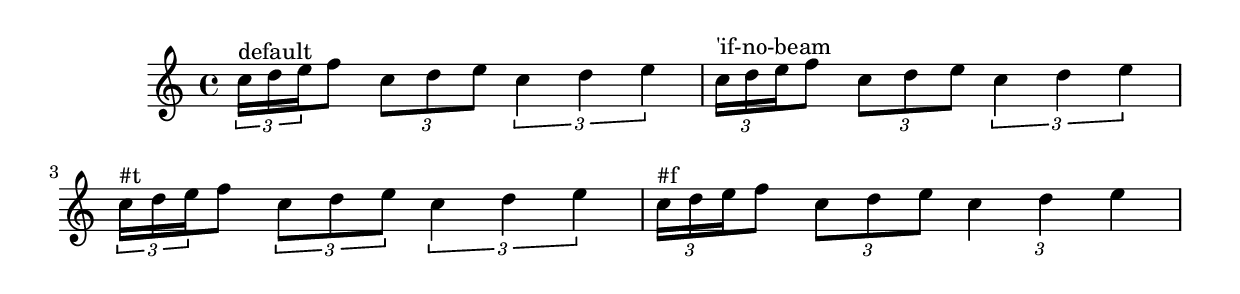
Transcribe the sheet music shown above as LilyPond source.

%% DO NOT EDIT this file manually; it is automatically
%% generated from LSR http://lsr.dsi.unimi.it
%% Make any changes in LSR itself, or in Documentation/snippets/new/ ,
%% and then run scripts/auxiliar/makelsr.py
%%
%% This file is in the public domain.
\version "2.14.0"

\header {
  lsrtags = "rhythms, tweaks-and-overrides"

%% Translation of GIT committish: 70f5f30161f7b804a681cd080274bfcdc9f4fe8c

  texidoces = "
El comportamiento predeterminado de la visibilidad de los corchetes de
grupo de valoración especial es imprimir el corchete a no ser que haya
una barra de la misma longitud que el grupo especial.  Para controlar
la visibilidad de los corchetes de grupo, establezca la propiedad
@code{'bracket-visibility} a @code{#t} (imprimir el corchete siempre),
@code{#f} (no imprimirlo nunca) o @code{'if-no-beam} (imprimir el
corchete solamente si no hay barra).

"

  doctitlees = "Controlar la visibilidad de los corchetes de grupo especial"

%% Translation of GIT committish: 190a067275167c6dc9dd0afef683d14d392b7033

  texidocfr = "
Selon la tradition, les crochets indicateurs de nolet sont toujours
imprimés sauf dans le cas où ils seraient de la même longuer qu'une
ligature.  LilyPond permet, au travers de la propriété
@code{'bracket-visibility}, de contôler précisément leur
affichage@tie{}: déterminée à @code{#t}, ils seront toujours
imprimés@tie{}; @code{#f} permet de ne jamais les imprimer, et
@code{'if-no-beam} les imprimera en l'absence de ligature.

"
  doctitlefr = "Contrôle de l'impression des crochets de nolet"


  texidoc = "
The default behavior of tuplet-bracket visibility is to print a bracket
unless there is a beam of the same length as the tuplet. To control the
visibility of tuplet brackets, set the property
@code{'bracket-visibility} to either @code{#t} (always print a
bracket), @code{#f} (never print a bracket) or @code{'if-no-beam}
(only print a bracket if there is no beam).

"
  doctitle = "Controlling tuplet bracket visibility"
} % begin verbatim

music = \relative c'' {
  \times 2/3 { c16[ d e } f8]
  \times 2/3 { c8 d e }
  \times 2/3 { c4 d e }
}

\new Voice {
  \relative c' {
    << \music s4^"default" >>
    \override TupletBracket #'bracket-visibility = #'if-no-beam
    << \music s4^"'if-no-beam" >>
    \override TupletBracket #'bracket-visibility = ##t
    << \music s4^"#t" >>
    \override TupletBracket #'bracket-visibility = ##f
    << \music s4^"#f" >>
  }
}


